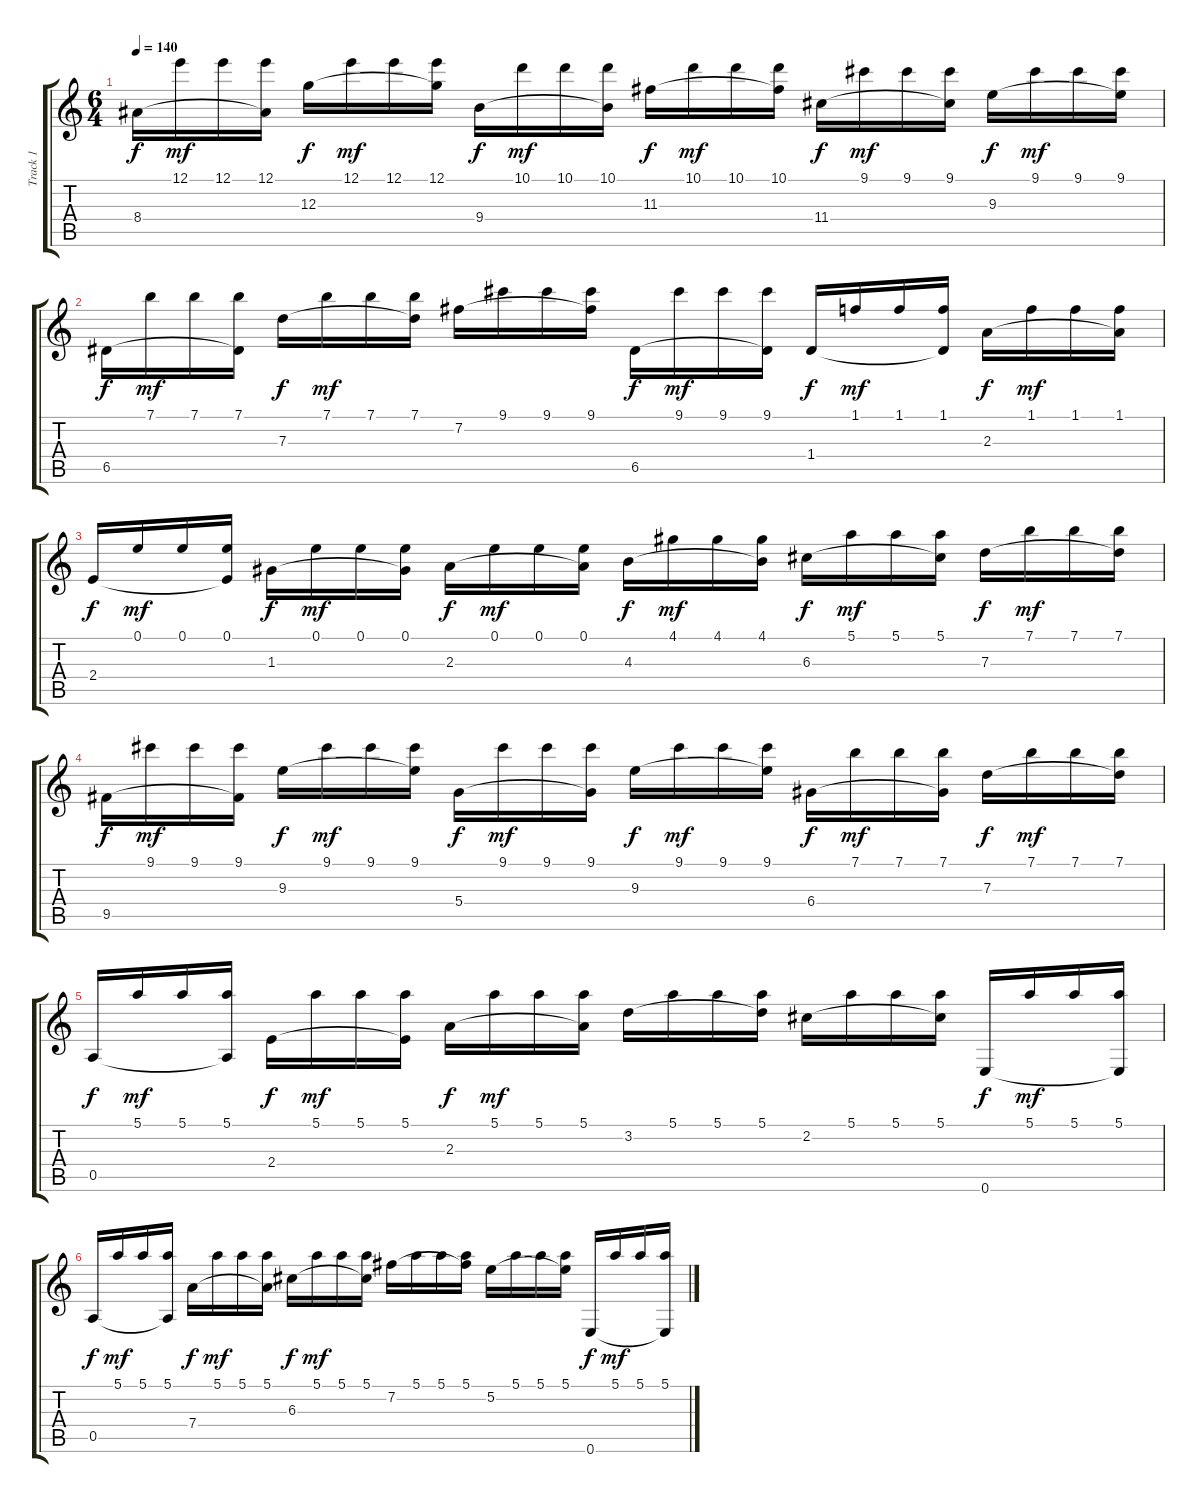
\track ("Track 1" "Track 1") {instrument acousticguitarnylon}
\staff {score tabs}
\tuning (E4 B3 G3 D3 A2 E2) {hide}
\ts (6 4)
\tempo 140
\clef g2
\ks c
8.4.16{dy f} 12.1.16{dy mf} 12.1.16 (12.1 8.4{t}).16 12.3.16{dy f} 12.1.16{dy mf} 12.1.16 (12.1 12.3{t}).16 9.4.16{dy f} 10.1.16{dy mf} 10.1.16 (10.1 9.4{t}).16 11.3.16{dy f} 10.1.16{dy mf} 10.1.16 (10.1 11.3{t}).16 11.4.16{dy f} 9.1.16{dy mf} 9.1.16 (9.1 11.4{t}).16 9.3.16{dy f} 9.1.16{dy mf} 9.1.16 (9.1 9.3{t}).16 |
6.5.16{dy f} 7.1.16{dy mf} 7.1.16 (7.1 6.5{t}).16 7.3.16{dy f} 7.1.16{dy mf} 7.1.16 (7.1 7.3{t}).16 7.2.16 9.1.16 9.1.16 (9.1 7.2{t}).16 6.5.16{dy f} 9.1.16{dy mf} 9.1.16 (9.1 6.5{t}).16 1.4.16{dy f} 1.1.16{dy mf} 1.1.16 (1.1 1.4{t}).16 2.3.16{dy f} 1.1.16{dy mf} 1.1.16 (1.1 2.3{t}).16 |
2.4.16{dy f} 0.1.16{dy mf} 0.1.16 (0.1 2.4{t}).16 1.3.16{dy f} 0.1.16{dy mf} 0.1.16 (0.1 1.3{t}).16 2.3.16{dy f} 0.1.16{dy mf} 0.1.16 (0.1 2.3{t}).16 4.3.16{dy f} 4.1.16{dy mf} 4.1.16 (4.1 4.3{t}).16 6.3.16{dy f} 5.1.16{dy mf} 5.1.16 (5.1 6.3{t}).16 7.3.16{dy f} 7.1.16{dy mf} 7.1.16 (7.1 7.3{t}).16 |
9.5.16{dy f} 9.1.16{dy mf} 9.1.16 (9.1 9.5{t}).16 9.3.16{dy f} 9.1.16{dy mf} 9.1.16 (9.1 9.3{t}).16 5.4.16{dy f} 9.1.16{dy mf} 9.1.16 (9.1 5.4{t}).16 9.3.16{dy f} 9.1.16{dy mf} 9.1.16 (9.1 9.3{t}).16 6.4.16{dy f} 7.1.16{dy mf} 7.1.16 (7.1 6.4{t}).16 7.3.16{dy f} 7.1.16{dy mf} 7.1.16 (7.1 7.3{t}).16 |
0.5.16{dy f} 5.1.16{dy mf} 5.1.16 (5.1 0.5{t}).16 2.4.16{dy f} 5.1.16{dy mf} 5.1.16 (5.1 2.4{t}).16 2.3.16{dy f} 5.1.16{dy mf} 5.1.16 (5.1 2.3{t}).16 3.2.16 5.1.16 5.1.16 (5.1 3.2{t}).16 2.2.16 5.1.16 5.1.16 (5.1 2.2{t}).16 0.6.16{dy f} 5.1.16{dy mf} 5.1.16 (5.1 0.6{t}).16 |
0.5.16{dy f} 5.1.16{dy mf} 5.1.16 (5.1 0.5{t}).16 7.4.16{dy f} 5.1.16{dy mf} 5.1.16 (5.1 7.4{t}).16 6.3.16{dy f} 5.1.16{dy mf} 5.1.16 (5.1 6.3{t}).16 7.2.16 5.1.16 5.1.16 (5.1 7.2{t}).16 5.2.16 5.1.16 5.1.16 (5.1 5.2{t}).16 0.6.16{dy f} 5.1.16{dy mf} 5.1.16 (5.1 0.6{t}).16
